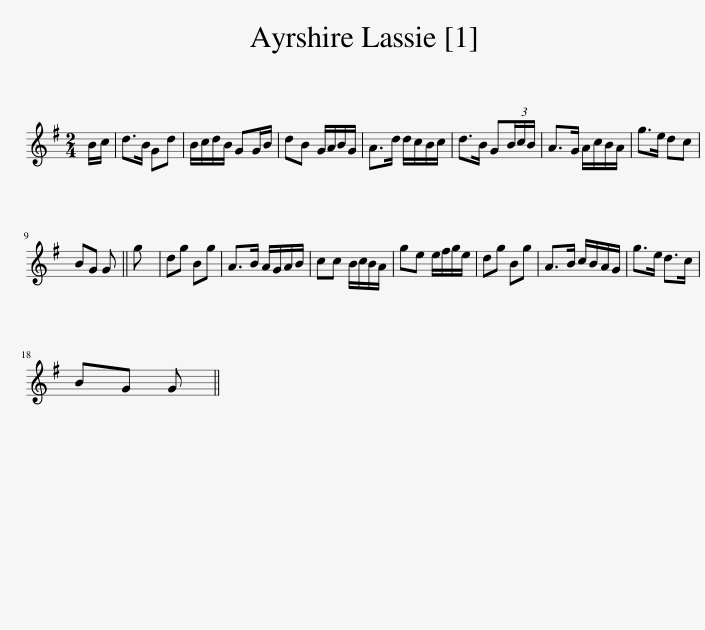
X:1
L:1/8
M:2/4
I:linebreak $
K:G
V:1 treble
V:1
 B/c/ | d>B Gd | B/c/d/B/ GG/B/ | dB G/A/B/G/ | A>d d/c/B/c/ | %5
 d>B G(3B/c/B/ | A>G A/c/B/A/ | g>e dc |$ BG G || g | %10
 dg Bg | A>B A/G/A/B/ | cc B/c/B/A/ | ge e/f/g/e/ | dg Bg | %15
 A>B c/B/A/G/ | g>e d>c |$ BG G || %18
